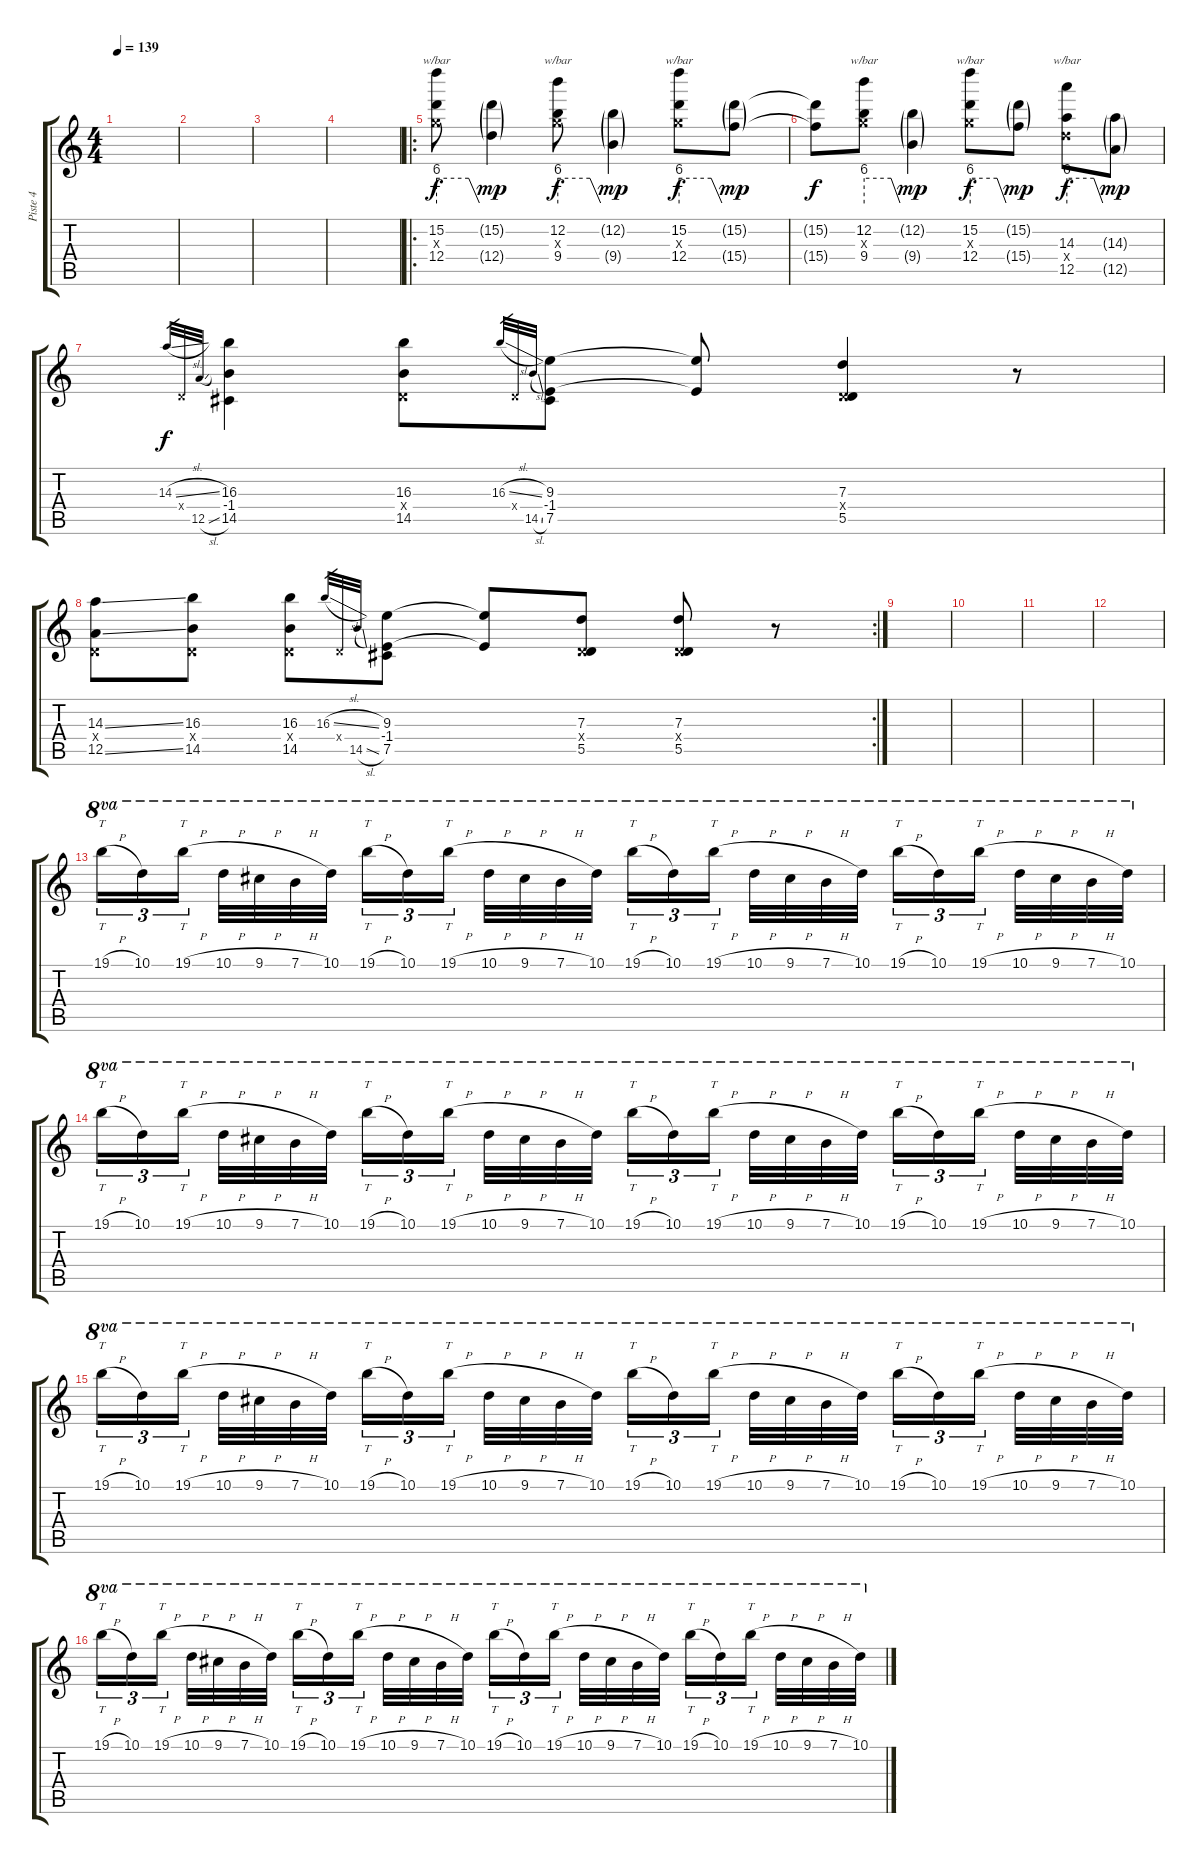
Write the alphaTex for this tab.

\track ("Piste 4" "Piste 4") {instrument distortionguitar}
\staff {score tabs}
\tuning (E4 B3 G3 D3 A2 E2) {hide}
\ts (4 4)
\tempo 139
\clef g2
\ks c
|
|
|
|
\ro
(15.2 0.3{x} 12.4).8{tbe (custom default 0 24 45 24 60 0) volume 11 balance 14} (15.2{g} 12.4{g}).4{dy mp} (12.2 0.3{x} 9.4).8{tbe (custom default 0 24 45 24 60 0) dy f} (12.2{g} 9.4{g}).4{dy mp} (15.2 0.3{x} 12.4).8{tbe (custom default 0 24 45 24 60 0) dy f} (15.2{g} 15.4{g}).8{dy mp} |
(15.2{t} 15.4{t}).8{dy f} (12.2 0.3{x} 9.4).8{tbe (custom default 0 24 45 24 60 0)} (12.2{g} 9.4{g}).4{dy mp} (15.2 0.3{x} 12.4).8{tbe (custom default 0 24 45 24 60 0) dy f} (15.2{g} 15.4{g}).8{dy mp} (14.3 0.4{x} 12.5).8{tbe (custom default 0 24 45 24 60 0) dy f} (14.3{g} 12.5{g}).8{dy mp} |
14.3{sl}.32{gr dy f} 0.4{x}.32{gr} 12.5{sl}.32{gr} (16.3 -1.4 14.5).4 (16.3 0.4{x} 14.5).8 16.3{sl}.32{gr} 0.4{x}.32{gr} 14.5{sl}.32{gr} (9.3 -1.4 7.5).8 (9.3{t} 7.5{t}).8 (7.3 0.4{x} 5.5).4 r.8 |
\rc 2
(14.3{ss} 0.4{x} 12.5{ss}).8 (16.3 0.4{x} 14.5).8 (16.3 0.4{x} 14.5).8 16.3{sl}.32{gr} 0.4{x}.32{gr} 14.5{sl}.32{gr} (9.3 -1.4 7.5).8 (9.3{t} 7.5{t}).8 (7.3 0.4{x} 5.5).8 (7.3 0.4{x} 5.5).8 r.8 |
|
|
|
|
19.1{h}.16{tt tu (3 2) ot 8va} 10.1.16{tu (3 2) ot 8va} 19.1{h}.16{tt tu (3 2) ot 8va beam splitsecondary} 10.1{h}.32{ot 8va} 9.1{h}.32{ot 8va} 7.1{h}.32{ot 8va} 10.1.32{ot 8va} 19.1{h}.16{tt tu (3 2) ot 8va} 10.1.16{tu (3 2) ot 8va} 19.1{h}.16{tt tu (3 2) ot 8va beam splitsecondary} 10.1{h}.32{ot 8va} 9.1{h}.32{ot 8va} 7.1{h}.32{ot 8va} 10.1.32{ot 8va} 19.1{h}.16{tt tu (3 2) ot 8va} 10.1.16{tu (3 2) ot 8va} 19.1{h}.16{tt tu (3 2) ot 8va beam splitsecondary} 10.1{h}.32{ot 8va} 9.1{h}.32{ot 8va} 7.1{h}.32{ot 8va} 10.1.32{ot 8va} 19.1{h}.16{tt tu (3 2) ot 8va} 10.1.16{tu (3 2) ot 8va} 19.1{h}.16{tt tu (3 2) ot 8va beam splitsecondary} 10.1{h}.32{ot 8va} 9.1{h}.32{ot 8va} 7.1{h}.32{ot 8va} 10.1.32{ot 8va} |
19.1{h}.16{tt tu (3 2) ot 8va} 10.1.16{tu (3 2) ot 8va} 19.1{h}.16{tt tu (3 2) ot 8va beam splitsecondary} 10.1{h}.32{ot 8va} 9.1{h}.32{ot 8va} 7.1{h}.32{ot 8va} 10.1.32{ot 8va} 19.1{h}.16{tt tu (3 2) ot 8va} 10.1.16{tu (3 2) ot 8va} 19.1{h}.16{tt tu (3 2) ot 8va beam splitsecondary} 10.1{h}.32{ot 8va} 9.1{h}.32{ot 8va} 7.1{h}.32{ot 8va} 10.1.32{ot 8va} 19.1{h}.16{tt tu (3 2) ot 8va} 10.1.16{tu (3 2) ot 8va} 19.1{h}.16{tt tu (3 2) ot 8va beam splitsecondary} 10.1{h}.32{ot 8va} 9.1{h}.32{ot 8va} 7.1{h}.32{ot 8va} 10.1.32{ot 8va} 19.1{h}.16{tt tu (3 2) ot 8va} 10.1.16{tu (3 2) ot 8va} 19.1{h}.16{tt tu (3 2) ot 8va beam splitsecondary} 10.1{h}.32{ot 8va} 9.1{h}.32{ot 8va} 7.1{h}.32{ot 8va} 10.1.32{ot 8va} |
19.1{h}.16{tt tu (3 2) ot 8va} 10.1.16{tu (3 2) ot 8va} 19.1{h}.16{tt tu (3 2) ot 8va beam splitsecondary} 10.1{h}.32{ot 8va} 9.1{h}.32{ot 8va} 7.1{h}.32{ot 8va} 10.1.32{ot 8va} 19.1{h}.16{tt tu (3 2) ot 8va} 10.1.16{tu (3 2) ot 8va} 19.1{h}.16{tt tu (3 2) ot 8va beam splitsecondary} 10.1{h}.32{ot 8va} 9.1{h}.32{ot 8va} 7.1{h}.32{ot 8va} 10.1.32{ot 8va} 19.1{h}.16{tt tu (3 2) ot 8va} 10.1.16{tu (3 2) ot 8va} 19.1{h}.16{tt tu (3 2) ot 8va beam splitsecondary} 10.1{h}.32{ot 8va} 9.1{h}.32{ot 8va} 7.1{h}.32{ot 8va} 10.1.32{ot 8va} 19.1{h}.16{tt tu (3 2) ot 8va} 10.1.16{tu (3 2) ot 8va} 19.1{h}.16{tt tu (3 2) ot 8va beam splitsecondary} 10.1{h}.32{ot 8va} 9.1{h}.32{ot 8va} 7.1{h}.32{ot 8va} 10.1.32{ot 8va} |
19.1{h}.16{tt tu (3 2) ot 8va} 10.1.16{tu (3 2) ot 8va} 19.1{h}.16{tt tu (3 2) ot 8va beam splitsecondary} 10.1{h}.32{ot 8va} 9.1{h}.32{ot 8va} 7.1{h}.32{ot 8va} 10.1.32{ot 8va} 19.1{h}.16{tt tu (3 2) ot 8va} 10.1.16{tu (3 2) ot 8va} 19.1{h}.16{tt tu (3 2) ot 8va beam splitsecondary} 10.1{h}.32{ot 8va} 9.1{h}.32{ot 8va} 7.1{h}.32{ot 8va} 10.1.32{ot 8va} 19.1{h}.16{tt tu (3 2) ot 8va} 10.1.16{tu (3 2) ot 8va} 19.1{h}.16{tt tu (3 2) ot 8va beam splitsecondary} 10.1{h}.32{ot 8va} 9.1{h}.32{ot 8va} 7.1{h}.32{ot 8va} 10.1.32{ot 8va} 19.1{h}.16{tt tu (3 2) ot 8va} 10.1.16{tu (3 2) ot 8va} 19.1{h}.16{tt tu (3 2) ot 8va beam splitsecondary} 10.1{h}.32{ot 8va} 9.1{h}.32{ot 8va} 7.1{h}.32{ot 8va} 10.1.32{ot 8va}
